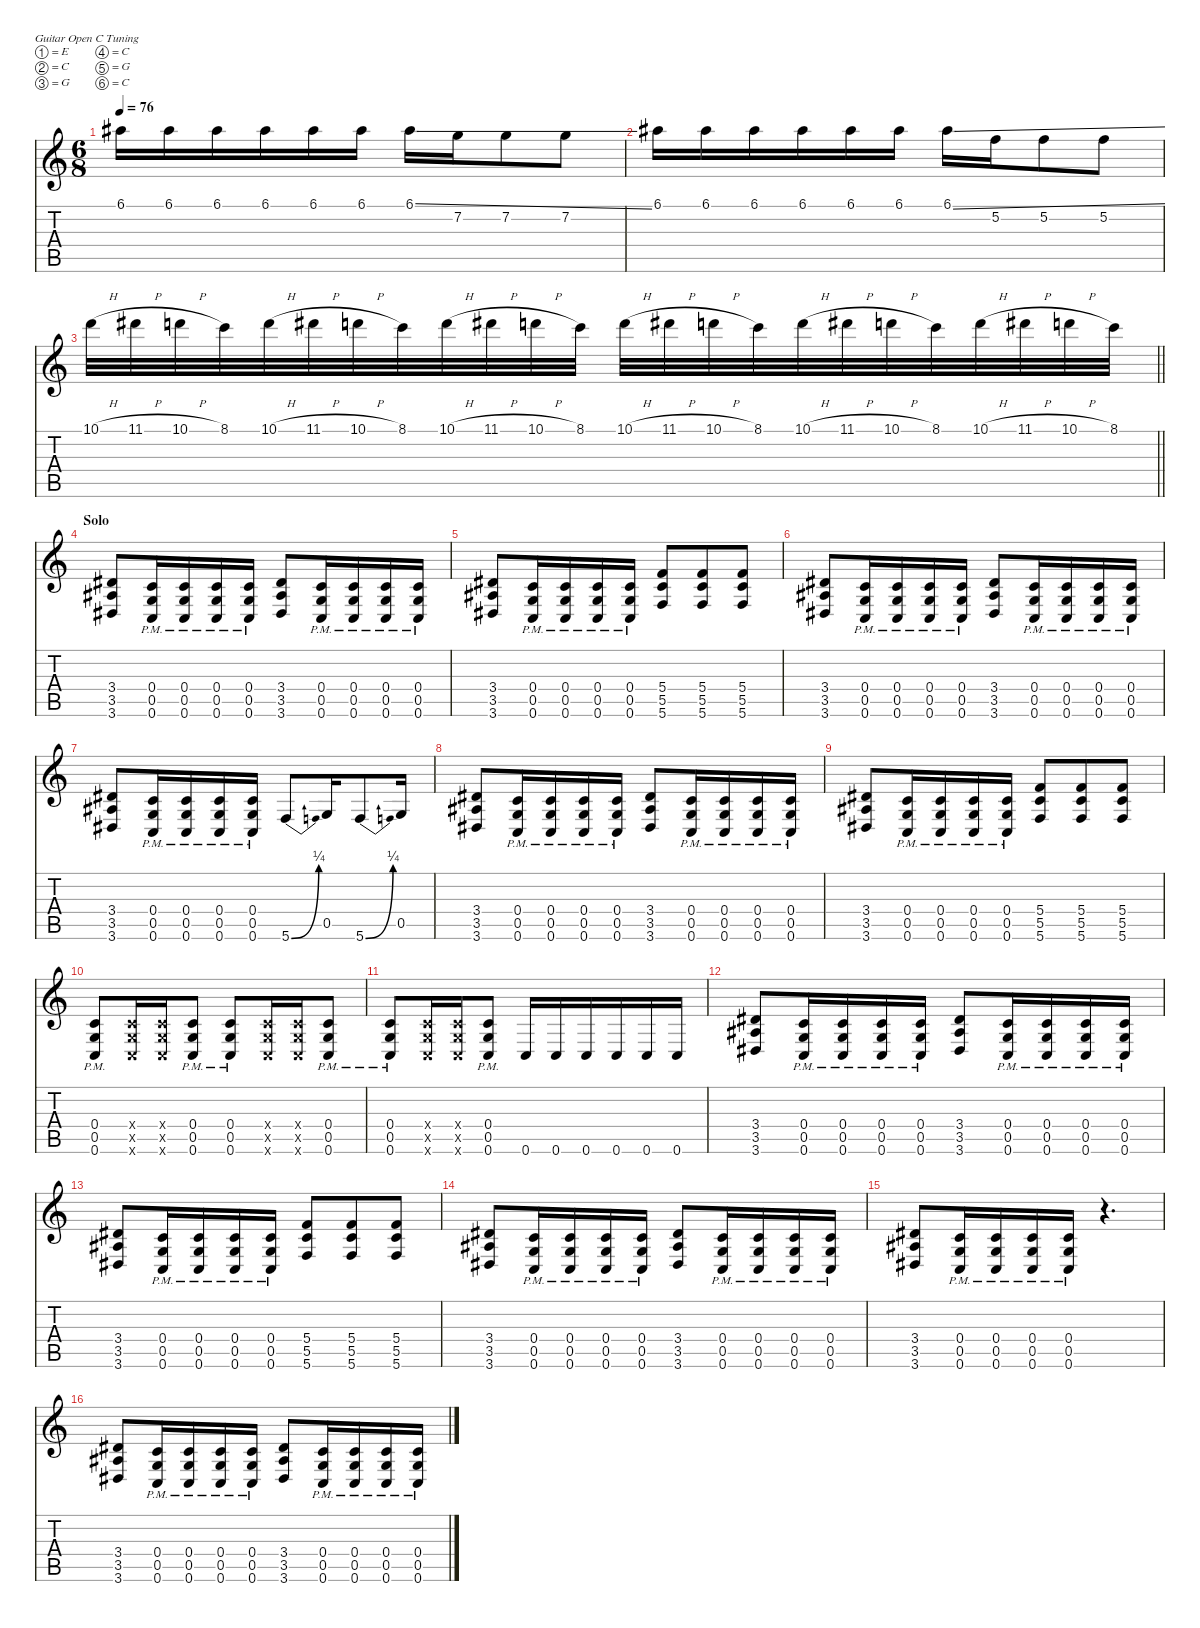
\defaultSystemsLayout 4
\hideDynamics
\bracketExtendMode nobrackets
\singleTrackTrackNamePolicy hidden
\multiTrackTrackNamePolicy hidden
\firstSystemTrackNameMode fullname
\firstSystemTrackNameOrientation horizontal
\otherSystemsTrackNameOrientation horizontal
\track ("Guitar 1" "dist.guit.") {instrument distortionguitar}
\staff {score tabs}
\tuning (E4 C4 G3 C3 G2 C2)
\ts (6 8)
\tempo 76
\clef g2
\ks c
6.1{acc #}.16{dy f beam Down} 6.1{acc #}.16{beam Down} 6.1{acc #}.16{beam Down} 6.1{acc #}.16{beam Down} 6.1{acc #}.16{beam Down} 6.1{acc #}.16{beam Down} 6.1{ss acc #}.16{beam Down} 7.2.16{beam Down} 7.2.8{beam Down} 7.2.8{beam Down} |
6.1{acc #}.16{beam Down} 6.1{acc #}.16{beam Down} 6.1{acc #}.16{beam Down} 6.1{acc #}.16{beam Down} 6.1{acc #}.16{beam Down} 6.1{acc #}.16{beam Down} 6.1{ss acc #}.16{beam Down} 5.2.16{beam Down} 5.2.8{beam Down} 5.2.8{beam Down} |
\barLineRight lightlight
10.1{h}.32{beam Down} 11.1{h acc #}.32{beam Down} 10.1{h}.32{beam Down} 8.1.32{beam Down} 10.1{h}.32{beam Down} 11.1{h acc #}.32{beam Down} 10.1{h}.32{beam Down} 8.1.32{beam Down} 10.1{h}.32{beam Down} 11.1{h acc #}.32{beam Down} 10.1{h}.32{beam Down} 8.1.32{beam Down} 10.1{h}.32{beam Down} 11.1{h acc #}.32{beam Down} 10.1{h}.32{beam Down} 8.1.32{beam Down} 10.1{h}.32{beam Down} 11.1{h acc #}.32{beam Down} 10.1{h}.32{beam Down} 8.1.32{beam Down} 10.1{h}.32{beam Down} 11.1{h acc #}.32{beam Down} 10.1{h}.32{beam Down} 8.1.32{beam Down} |
\section ("" "Solo")
(3.4{acc #} 3.5{acc #} 3.6{acc #}).8{beam Up} (0.4{pm} 0.5{pm} 0.6{pm}).16{beam Up} (0.4{pm} 0.5{pm} 0.6{pm}).16{beam Up} (0.4{pm} 0.5{pm} 0.6{pm}).16{beam Up} (0.4{pm} 0.5{pm} 0.6{pm}).16{beam Up} (3.4{acc #} 3.5{acc #} 3.6{acc #}).8{beam Up} (0.4{pm} 0.5{pm} 0.6{pm}).16{beam Up} (0.4{pm} 0.5{pm} 0.6{pm}).16{beam Up} (0.4{pm} 0.5{pm} 0.6{pm}).16{beam Up} (0.4{pm} 0.5{pm} 0.6{pm}).16{beam Up} |
(3.4{acc #} 3.5{acc #} 3.6{acc #}).8{beam Up} (0.4{pm} 0.5{pm} 0.6{pm}).16{beam Up} (0.4{pm} 0.5{pm} 0.6{pm}).16{beam Up} (0.4{pm} 0.5{pm} 0.6{pm}).16{beam Up} (0.4{pm} 0.5{pm} 0.6{pm}).16{beam Up} (5.4 5.5 5.6).8{beam Up} (5.4 5.5 5.6).8{beam Up} (5.4 5.5 5.6).8{beam Up} |
(3.4{acc #} 3.5{acc #} 3.6{acc #}).8{beam Up} (0.4{pm} 0.5{pm} 0.6{pm}).16{beam Up} (0.4{pm} 0.5{pm} 0.6{pm}).16{beam Up} (0.4{pm} 0.5{pm} 0.6{pm}).16{beam Up} (0.4{pm} 0.5{pm} 0.6{pm}).16{beam Up} (3.4{acc #} 3.5{acc #} 3.6{acc #}).8{beam Up} (0.4{pm} 0.5{pm} 0.6{pm}).16{beam Up} (0.4{pm} 0.5{pm} 0.6{pm}).16{beam Up} (0.4{pm} 0.5{pm} 0.6{pm}).16{beam Up} (0.4{pm} 0.5{pm} 0.6{pm}).16{beam Up} |
(3.4{acc #} 3.5{acc #} 3.6{acc #}).8{beam Up} (0.4{pm} 0.5{pm} 0.6{pm}).16{beam Up} (0.4{pm} 0.5{pm} 0.6{pm}).16{beam Up} (0.4{pm} 0.5{pm} 0.6{pm}).16{beam Up} (0.4{pm} 0.5{pm} 0.6{pm}).16{beam Up} 5.6{be (bend 0 0 30 1)}.8{dy fff beam Up} 0.5.16{beam Up} 5.6{be (bend 0 0 30 1)}.8{beam Up} 0.5.16{beam Up} |
(3.4{acc #} 3.5{acc #} 3.6{acc #}).8{dy f beam Up} (0.4{pm} 0.5{pm} 0.6{pm}).16{beam Up} (0.4{pm} 0.5{pm} 0.6{pm}).16{beam Up} (0.4{pm} 0.5{pm} 0.6{pm}).16{beam Up} (0.4{pm} 0.5{pm} 0.6{pm}).16{beam Up} (3.4{acc #} 3.5{acc #} 3.6{acc #}).8{beam Up} (0.4{pm} 0.5{pm} 0.6{pm}).16{beam Up} (0.4{pm} 0.5{pm} 0.6{pm}).16{beam Up} (0.4{pm} 0.5{pm} 0.6{pm}).16{beam Up} (0.4{pm} 0.5{pm} 0.6{pm}).16{beam Up} |
(3.4{acc #} 3.5{acc #} 3.6{acc #}).8{beam Up} (0.4{pm} 0.5{pm} 0.6{pm}).16{beam Up} (0.4{pm} 0.5{pm} 0.6{pm}).16{beam Up} (0.4{pm} 0.5{pm} 0.6{pm}).16{beam Up} (0.4{pm} 0.5{pm} 0.6{pm}).16{beam Up} (5.4 5.5 5.6).8{beam Up} (5.4 5.5 5.6).8{beam Up} (5.4 5.5 5.6).8{beam Up} |
(0.4{pm} 0.5{pm} 0.6{pm}).8{beam Up} (0.4{x} 0.5{x} 0.6{x}).16{beam Up} (0.4{x} 0.5{x} 0.6{x}).16{beam Up} (0.4{pm} 0.5{pm} 0.6{pm}).8{beam Up} (0.4{pm} 0.5{pm} 0.6{pm}).8{beam Up} (0.4{x} 0.5{x} 0.6{x}).16{beam Up} (0.4{x} 0.5{x} 0.6{x}).16{beam Up} (0.4{pm} 0.5{pm} 0.6{pm}).8{beam Up} |
(0.4{pm} 0.5{pm} 0.6{pm}).8{beam Up} (0.4{x} 0.5{x} 0.6{x}).16{beam Up} (0.4{x} 0.5{x} 0.6{x}).16{beam Up} (0.4{pm} 0.5{pm} 0.6{pm}).8{beam Up} 0.6.16{beam Up} 0.6.16{beam Up} 0.6.16{beam Up} 0.6.16{beam Up} 0.6.16{beam Up} 0.6.16{beam Up} |
(3.4{acc #} 3.5{acc #} 3.6{acc #}).8{beam Up} (0.4{pm} 0.5{pm} 0.6{pm}).16{beam Up} (0.4{pm} 0.5{pm} 0.6{pm}).16{beam Up} (0.4{pm} 0.5{pm} 0.6{pm}).16{beam Up} (0.4{pm} 0.5{pm} 0.6{pm}).16{beam Up} (3.4{acc #} 3.5{acc #} 3.6{acc #}).8{beam Up} (0.4{pm} 0.5{pm} 0.6{pm}).16{beam Up} (0.4{pm} 0.5{pm} 0.6{pm}).16{beam Up} (0.4{pm} 0.5{pm} 0.6{pm}).16{beam Up} (0.4{pm} 0.5{pm} 0.6{pm}).16{beam Up} |
(3.4{acc #} 3.5{acc #} 3.6{acc #}).8{beam Up} (0.4{pm} 0.5{pm} 0.6{pm}).16{beam Up} (0.4{pm} 0.5{pm} 0.6{pm}).16{beam Up} (0.4{pm} 0.5{pm} 0.6{pm}).16{beam Up} (0.4{pm} 0.5{pm} 0.6{pm}).16{beam Up} (5.4 5.5 5.6).8{beam Up} (5.4 5.5 5.6).8{beam Up} (5.4 5.5 5.6).8{beam Up} |
(3.4{acc #} 3.5{acc #} 3.6{acc #}).8{beam Up} (0.4{pm} 0.5{pm} 0.6{pm}).16{beam Up} (0.4{pm} 0.5{pm} 0.6{pm}).16{beam Up} (0.4{pm} 0.5{pm} 0.6{pm}).16{beam Up} (0.4{pm} 0.5{pm} 0.6{pm}).16{beam Up} (3.4{acc #} 3.5{acc #} 3.6{acc #}).8{beam Up} (0.4{pm} 0.5{pm} 0.6{pm}).16{beam Up} (0.4{pm} 0.5{pm} 0.6{pm}).16{beam Up} (0.4{pm} 0.5{pm} 0.6{pm}).16{beam Up} (0.4{pm} 0.5{pm} 0.6{pm}).16{beam Up} |
(3.4{acc #} 3.5{acc #} 3.6{acc #}).8{beam Up} (0.4{pm} 0.5{pm} 0.6{pm}).16{beam Up} (0.4{pm} 0.5{pm} 0.6{pm}).16{beam Up} (0.4{pm} 0.5{pm} 0.6{pm}).16{beam Up} (0.4{pm} 0.5{pm} 0.6{pm}).16{beam Up} r.4{d beam Up} |
(3.4{acc #} 3.5{acc #} 3.6{acc #}).8{beam Up} (0.4{pm} 0.5{pm} 0.6{pm}).16{beam Up} (0.4{pm} 0.5{pm} 0.6{pm}).16{beam Up} (0.4{pm} 0.5{pm} 0.6{pm}).16{beam Up} (0.4{pm} 0.5{pm} 0.6{pm}).16{beam Up} (3.4{acc #} 3.5{acc #} 3.6{acc #}).8{beam Up} (0.4{pm} 0.5{pm} 0.6{pm}).16{beam Up} (0.4{pm} 0.5{pm} 0.6{pm}).16{beam Up} (0.4{pm} 0.5{pm} 0.6{pm}).16{beam Up} (0.4{pm} 0.5{pm} 0.6{pm}).16{beam Up}
